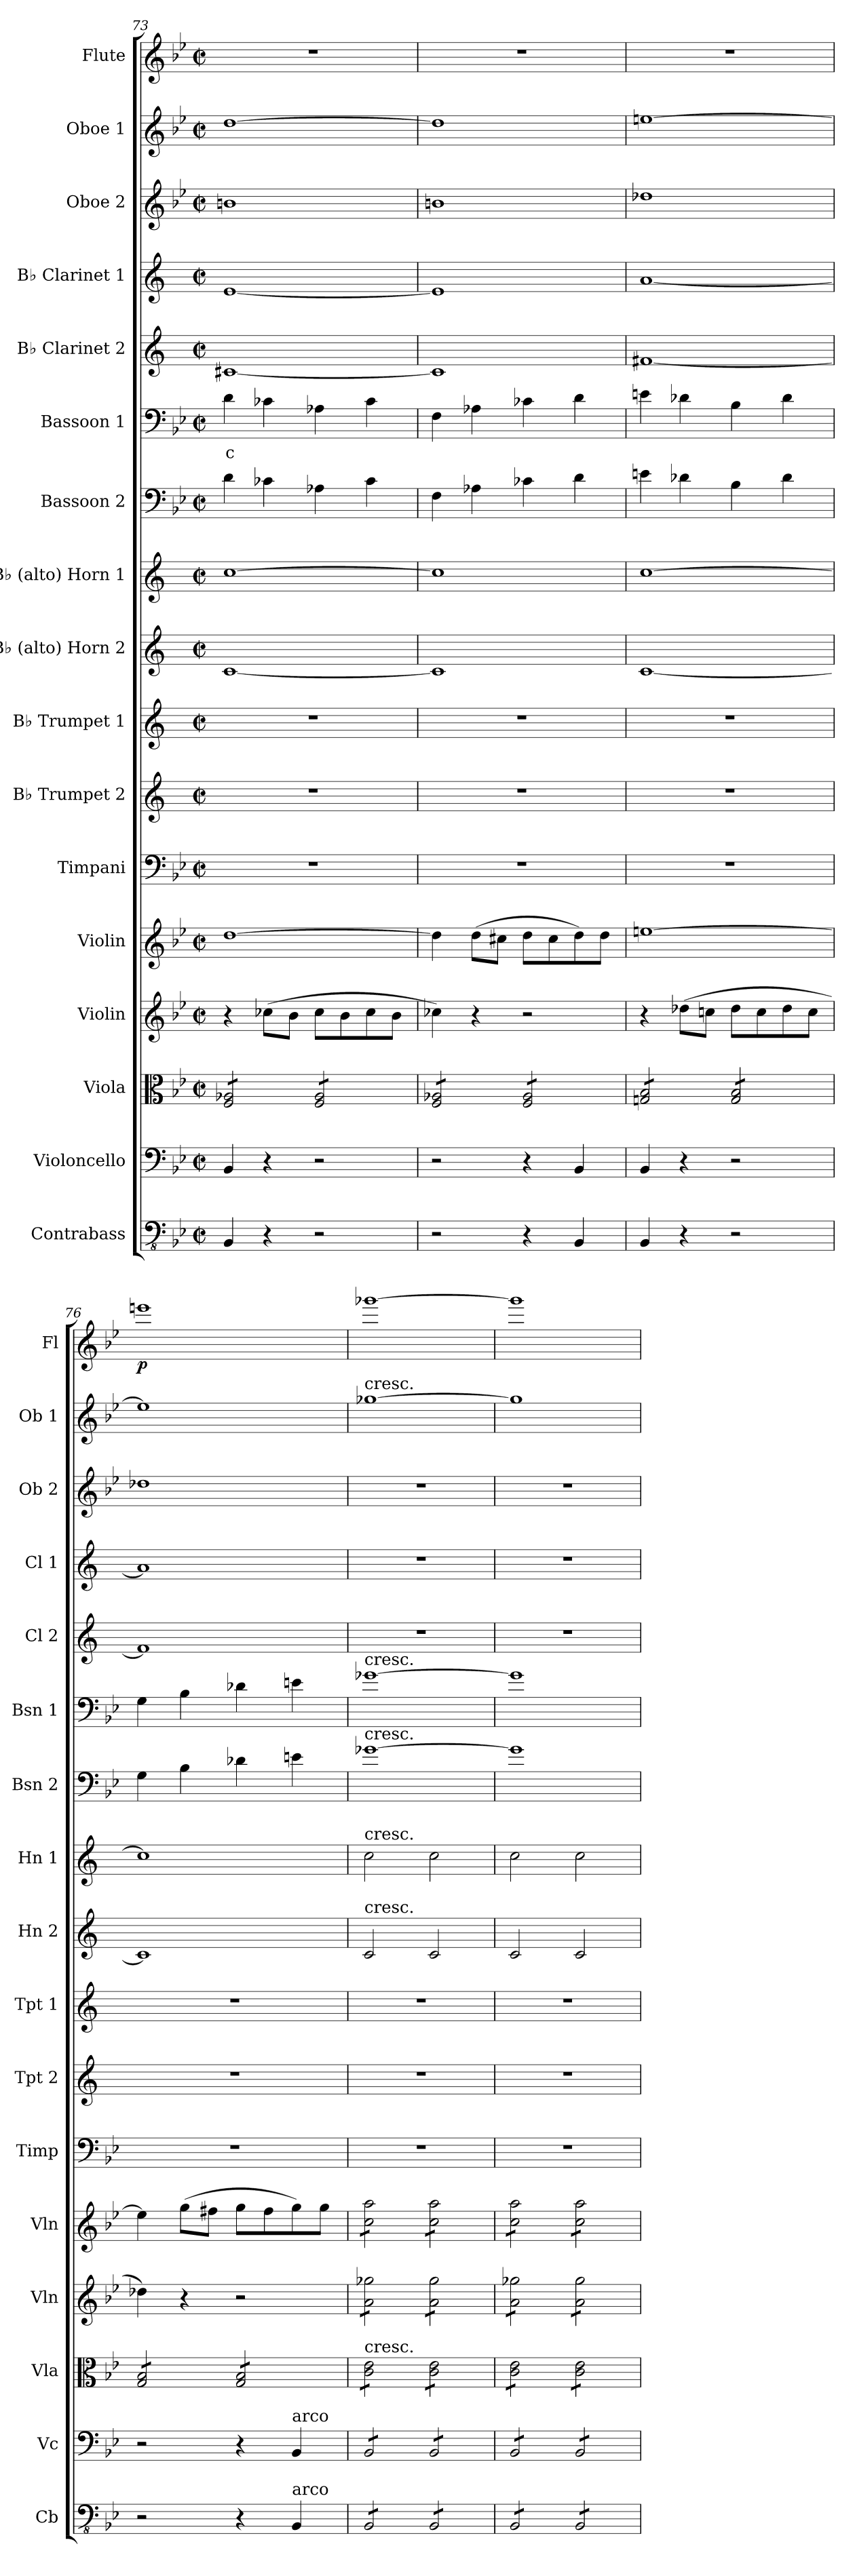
**kern	**kern	**kern	**kern	**kern	**kern	**kern	**kern	**kern	**kern	**kern	**kern	**text	**kern	**kern	**kern	**kern	**kern	**dynam
*part17	*part16	*part15	*part14	*part13	*part12	*part11	*part10	*part9	*part8	*part7	*part6	*part6	*part5	*part4	*part3	*part2	*part1	*part1
*staff17	*staff16	*staff15	*staff14	*staff13	*staff12	*staff11	*staff10	*staff9	*staff8	*staff7	*staff6	*staff6	*staff5	*staff4	*staff3	*staff2	*staff1	*staff1
*I"Contrabass	*I"Violoncello	*I"Viola	*I"Violin	*I"Violin	*I"Timpani	*I"B♭ Trumpet 2	*I"B♭ Trumpet 1	*I"B♭ (alto) Horn 2	*I"B♭ (alto) Horn 1	*I"Bassoon 2	*I"Bassoon 1	*	*I"B♭ Clarinet 2	*I"B♭ Clarinet 1	*I"Oboe 2	*I"Oboe 1	*I"Flute	*
*I'Cb	*I'Vc	*I'Vla	*I'Vln	*I'Vln	*I'Timp	*I'Tpt 2	*I'Tpt 1	*I'Hn 2	*I'Hn 1	*I'Bsn 2	*I'Bsn 1	*	*I'Cl 2	*I'Cl 1	*I'Ob 2	*I'Ob 1	*I'Fl	*
*clefFv4	*clefF4	*clefC3	*clefG2	*clefG2	*clefF4	*clefG2	*clefG2	*clefG2	*clefG2	*clefF4	*clefF4	*	*clefG2	*clefG2	*clefG2	*clefG2	*clefG2	*
*	*	*	*	*	*	*ITrd1c2	*ITrd1c2	*ITrd1c2	*ITrd1c2	*	*	*	*ITrd1c2	*ITrd1c2	*	*	*	*
*k[b-e-]	*k[b-e-]	*k[b-e-]	*k[b-e-]	*k[b-e-]	*k[b-e-]	*k[b-e-]	*k[b-e-]	*k[b-e-]	*k[b-e-]	*k[b-e-]	*k[b-e-]	*	*k[b-e-]	*k[b-e-]	*k[b-e-]	*k[b-e-]	*k[b-e-]	*
*M2/2	*M2/2	*M2/2	*M2/2	*M2/2	*M2/2	*M2/2	*M2/2	*M2/2	*M2/2	*M2/2	*M2/2	*	*M2/2	*M2/2	*M2/2	*M2/2	*M2/2	*
*met(c|)	*met(c|)	*met(c|)	*met(c|)	*met(c|)	*met(c|)	*met(c|)	*met(c|)	*met(c|)	*met(c|)	*met(c|)	*met(c|)	*	*met(c|)	*met(c|)	*met(c|)	*met(c|)	*met(c|)	*
=73	=73	=73	=73	=73	=73	=73	=73	=73	=73	=73	=73	=73	=73	=73	=73	=73	=73	=73
!	!	!	!	!	!	!	!	!	!	!	!	!LO:LY:b:color=#FF0000	!	!	!	!	!	!
*	*	*tremolo	*	*	*	*	*	*	*	*	*	*	*	*	*	*	*	*
4BBB-/	4BB-/	8F/ 8A-X/L	4r	[1dd	1r	1r	1r	[1B-	[1b-	4d\	4d\	c	[1Bn	[1d	1bn	[1dd	1r	.
.	.	8F/ 8A-X/	.	.	.	.	.	.	.	.	.	.	.	.	.	.	.	.
4r	4r	8F/ 8A-X/	(>8cc-X\L	.	.	.	.	.	.	4c-X\	4c-X\	.	.	.	.	.	.	.
.	.	8F/ 8A-X/J	8b-\J	.	.	.	.	.	.	.	.	.	.	.	.	.	.	.
2r	2r	8F/ 8A-/L	8cc-\L	.	.	.	.	.	.	4A-X\	4A-X\	.	.	.	.	.	.	.
.	.	8F/ 8A-/	8b-\	.	.	.	.	.	.	.	.	.	.	.	.	.	.	.
.	.	8F/ 8A-/	8cc-\	.	.	.	.	.	.	4c-\	4c-\	.	.	.	.	.	.	.
.	.	8F/ 8A-/J	8b-\J	.	.	.	.	.	.	.	.	.	.	.	.	.	.	.
=74	=74	=74	=74	=74	=74	=74	=74	=74	=74	=74	=74	=74	=74	=74	=74	=74	=74	=74
2r	2r	8F/ 8A-X/L	4cc-X\)	4dd\]	1r	1r	1r	1B-]	1b-]	4F\	4F\	.	1B]	1d]	1bn	1dd]	1r	.
.	.	8F/ 8A-X/	.	.	.	.	.	.	.	.	.	.	.	.	.	.	.	.
.	.	8F/ 8A-X/	4r	(>8dd\L	.	.	.	.	.	4A-X\	4A-X\	.	.	.	.	.	.	.
.	.	8F/ 8A-X/J	.	8cc#X\J	.	.	.	.	.	.	.	.	.	.	.	.	.	.
4r	4r	8F/ 8A-/L	2r	8dd\L	.	.	.	.	.	4c-X\	4c-X\	.	.	.	.	.	.	.
.	.	8F/ 8A-/	.	8cc#\	.	.	.	.	.	.	.	.	.	.	.	.	.	.
4BBB-/	4BB-/	8F/ 8A-/	.	8dd\)	.	.	.	.	.	4d\	4d\	.	.	.	.	.	.	.
.	.	8F/ 8A-/J	.	8dd\J	.	.	.	.	.	.	.	.	.	.	.	.	.	.
=75	=75	=75	=75	=75	=75	=75	=75	=75	=75	=75	=75	=75	=75	=75	=75	=75	=75	=75
4BBB-/	4BB-/	8Gn/ 8B-/L	4r	[1een	1r	1r	1r	[1B-	[1b-	4en\	4en\	.	[1en	[1g	1dd-X	[1een	1r	.
.	.	8Gn/ 8B-/	.	.	.	.	.	.	.	.	.	.	.	.	.	.	.	.
4r	4r	8Gn/ 8B-/	(>8dd-X\L	.	.	.	.	.	.	4d-X\	4d-X\	.	.	.	.	.	.	.
.	.	8Gn/ 8B-/J	8ccn\J	.	.	.	.	.	.	.	.	.	.	.	.	.	.	.
2r	2r	8G/ 8B-/L	8dd-\L	.	.	.	.	.	.	4B-\	4B-\	.	.	.	.	.	.	.
.	.	8G/ 8B-/	8cc\	.	.	.	.	.	.	.	.	.	.	.	.	.	.	.
.	.	8G/ 8B-/	8dd-\	.	.	.	.	.	.	4d-\	4d-\	.	.	.	.	.	.	.
.	.	8G/ 8B-/J	8cc\J	.	.	.	.	.	.	.	.	.	.	.	.	.	.	.
=76	=76	=76	=76	=76	=76	=76	=76	=76	=76	=76	=76	=76	=76	=76	=76	=76	=76	=76
!	!	!	!	!	!	!	!	!	!	!	!	!	!	!	!	!	!	!LO:DY:b
2r	2r	8G/ 8B-/L	4dd-X\)	4ee\]	1r	1r	1r	1B-]	1b-]	4G\	4G\	.	1e]	1g]	1dd-X	1ee]	1eeen	p
.	.	8G/ 8B-/	.	.	.	.	.	.	.	.	.	.	.	.	.	.	.	.
.	.	8G/ 8B-/	4r	(>8gg\L	.	.	.	.	.	4B-\	4B-\	.	.	.	.	.	.	.
.	.	8G/ 8B-/J	.	8ff#X\J	.	.	.	.	.	.	.	.	.	.	.	.	.	.
4r	4r	8G/ 8B-/L	2r	8gg\L	.	.	.	.	.	4d-X\	4d-X\	.	.	.	.	.	.	.
.	.	8G/ 8B-/	.	8ff#\	.	.	.	.	.	.	.	.	.	.	.	.	.	.
!	!LO:TX:a:t=arco	!	!	!	!	!	!	!	!	!	!	!	!	!	!	!	!	!
!LO:TX:a:t=arco	!	!	!	!	!	!	!	!	!	!	!	!	!	!	!	!	!	!
4BBB-/	4BB-/	8G/ 8B-/	.	8gg\)	.	.	.	.	.	4en\	4en\	.	.	.	.	.	.	.
.	.	8G/ 8B-/J	.	8gg\J	.	.	.	.	.	.	.	.	.	.	.	.	.	.
!!LO:PB:g=z
=77	=77	=77	=77	=77	=77	=77	=77	=77	=77	=77	=77	=77	=77	=77	=77	=77	=77	=77
!	!	!	!	!	!	!	!	!	!	!	!	!	!	!	!	!LO:TX:a:t=cresc.	!	!
!	!	!	!	!	!	!	!	!	!	!	!LO:TX:a:t=cresc.	!	!	!	!	!	!	!
!	!	!	!	!	!	!	!	!	!	!LO:TX:a:t=cresc.	!	!	!	!	!	!	!	!
!	!	!	!	!	!	!	!	!	!LO:TX:a:t=cresc.	!	!	!	!	!	!	!	!	!
!	!	!	!	!	!	!	!	!LO:TX:a:t=cresc.	!	!	!	!	!	!	!	!	!	!
!	!	!	!	!LO:TX:a:t=cresc.	!	!	!	!	!	!	!	!	!	!	!	!	!	!
!	!	!	!LO:TX:a:t=cresc.	!	!	!	!	!	!	!	!	!	!	!	!	!	!	!
!	!	!LO:TX:a:t=cresc.	!	!	!	!	!	!	!	!	!	!	!	!	!	!	!	!
!	!LO:TX:a:t=cresc.	!	!	!	!	!	!	!	!	!	!	!	!	!	!	!	!	!
!LO:TX:a:t=cresc.	!	!	!	!	!	!	!	!	!	!	!	!	!	!	!	!	!	!
*tremolo	*	*	*	*	*	*	*	*	*	*	*	*	*	*	*	*	*	*
*	*tremolo	*	*	*	*	*	*	*	*	*	*	*	*	*	*	*	*	*
*	*	*	*tremolo	*	*	*	*	*	*	*	*	*	*	*	*	*	*	*
*	*	*	*	*tremolo	*	*	*	*	*	*	*	*	*	*	*	*	*	*
8BBB-/L	8BB-/L	8c\ 8e-\L	8a\ 8gg-X\L	8cc\ 8aa\L	1r	1r	1r	2B-/	2b-\	[1g-X	[1g-X	.	1r	1r	1r	[1gg-X	[1ggg-X	.
8BBB-/	8BB-/	8c\ 8e-\	8a\ 8gg-X\	8cc\ 8aa\	.	.	.	.	.	.	.	.	.	.	.	.	.	.
8BBB-/	8BB-/	8c\ 8e-\	8a\ 8gg-X\	8cc\ 8aa\	.	.	.	.	.	.	.	.	.	.	.	.	.	.
8BBB-/J	8BB-/J	8c\ 8e-\J	8a\ 8gg-X\J	8cc\ 8aa\J	.	.	.	.	.	.	.	.	.	.	.	.	.	.
8BBB-/L	8BB-/L	8c\ 8e-\L	8a\ 8gg-\L	8cc\ 8aa\L	.	.	.	2B-/	2b-\	.	.	.	.	.	.	.	.	.
8BBB-/	8BB-/	8c\ 8e-\	8a\ 8gg-\	8cc\ 8aa\	.	.	.	.	.	.	.	.	.	.	.	.	.	.
8BBB-/	8BB-/	8c\ 8e-\	8a\ 8gg-\	8cc\ 8aa\	.	.	.	.	.	.	.	.	.	.	.	.	.	.
8BBB-/J	8BB-/J	8c\ 8e-\J	8a\ 8gg-\J	8cc\ 8aa\J	.	.	.	.	.	.	.	.	.	.	.	.	.	.
=78	=78	=78	=78	=78	=78	=78	=78	=78	=78	=78	=78	=78	=78	=78	=78	=78	=78	=78
8BBB-/L	8BB-/L	8c\ 8e-\L	8a\ 8gg-X\L	8cc\ 8aa\L	1r	1r	1r	2B-/	2b-\	1g-]	1g-]	.	1r	1r	1r	1gg-]	1ggg-]	.
8BBB-/	8BB-/	8c\ 8e-\	8a\ 8gg-X\	8cc\ 8aa\	.	.	.	.	.	.	.	.	.	.	.	.	.	.
8BBB-/	8BB-/	8c\ 8e-\	8a\ 8gg-X\	8cc\ 8aa\	.	.	.	.	.	.	.	.	.	.	.	.	.	.
8BBB-/J	8BB-/J	8c\ 8e-\J	8a\ 8gg-X\J	8cc\ 8aa\J	.	.	.	.	.	.	.	.	.	.	.	.	.	.
8BBB-/L	8BB-/L	8c\ 8e-\L	8a\ 8gg-\L	8cc\ 8aa\L	.	.	.	2B-/	2b-\	.	.	.	.	.	.	.	.	.
8BBB-/	8BB-/	8c\ 8e-\	8a\ 8gg-\	8cc\ 8aa\	.	.	.	.	.	.	.	.	.	.	.	.	.	.
8BBB-/	8BB-/	8c\ 8e-\	8a\ 8gg-\	8cc\ 8aa\	.	.	.	.	.	.	.	.	.	.	.	.	.	.
8BBB-/J	8BB-/J	8c\ 8e-\J	8a\ 8gg-\J	8cc\ 8aa\J	.	.	.	.	.	.	.	.	.	.	.	.	.	.
*	*	*	*	*Xtremolo	*	*	*	*	*	*	*	*	*	*	*	*	*	*
*	*	*	*Xtremolo	*	*	*	*	*	*	*	*	*	*	*	*	*	*	*
*	*	*Xtremolo	*	*	*	*	*	*	*	*	*	*	*	*	*	*	*	*
*	*Xtremolo	*	*	*	*	*	*	*	*	*	*	*	*	*	*	*	*	*
*Xtremolo	*	*	*	*	*	*	*	*	*	*	*	*	*	*	*	*	*	*
=	=	=	=	=	=	=	=	=	=	=	=	=	=	=	=	=	=	=
*-	*-	*-	*-	*-	*-	*-	*-	*-	*-	*-	*-	*-	*-	*-	*-	*-	*-	*-
